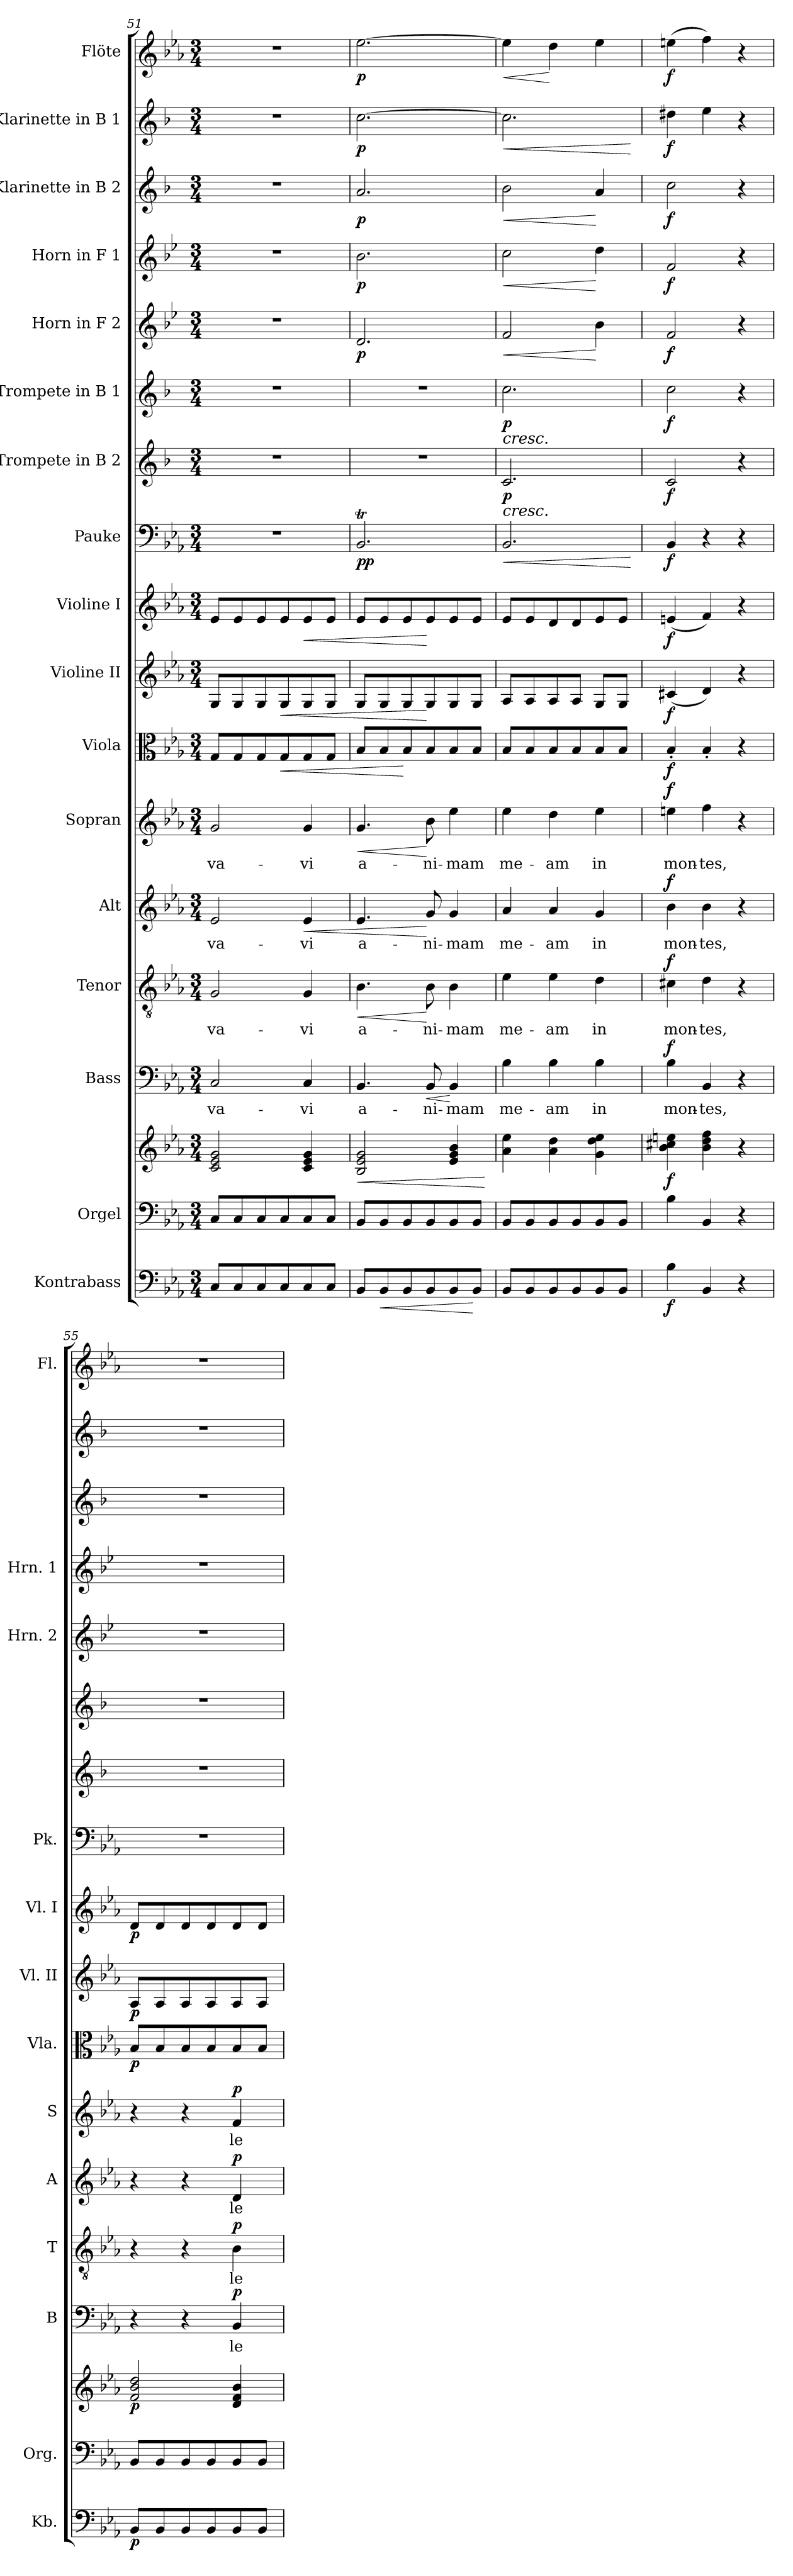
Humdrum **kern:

**kern	**dynam	**kern	**kern	**dynam	**kern	**text	**dynam	**kern	**text	**dynam	**kern	**text	**dynam	**kern	**text	**dynam	**kern	**dynam	**kern	**dynam	**kern	**dynam	**kern	**dynam	**kern	**dynam	**kern	**dynam	**kern	**dynam	**kern	**dynam	**kern	**dynam	**kern	**dynam	**kern	**dynam
*part17	*part17	*part16	*part16	*part16	*part15	*part15	*part15	*part14	*part14	*part14	*part13	*part13	*part13	*part12	*part12	*part12	*part11	*part11	*part10	*part10	*part9	*part9	*part8	*part8	*part7	*part7	*part6	*part6	*part5	*part5	*part4	*part4	*part3	*part3	*part2	*part2	*part1	*part1
*staff18	*staff18	*staff17	*staff16	*staff16/17	*staff15	*staff15	*staff15	*staff14	*staff14	*staff14	*staff13	*staff13	*staff13	*staff12	*staff12	*staff12	*staff11	*staff11	*staff10	*staff10	*staff9	*staff9	*staff8	*staff8	*staff7	*staff7	*staff6	*staff6	*staff5	*staff5	*staff4	*staff4	*staff3	*staff3	*staff2	*staff2	*staff1	*staff1
*I"Kontrabass	*	*I"Orgel	*	*	*I"Bass	*	*	*I"Tenor	*	*	*I"Alt	*	*	*I"Sopran	*	*	*I"Viola	*	*I"Violine II	*	*I"Violine I	*	*I"Pauke	*	*I"Trompete in B 2	*	*I"Trompete in B 1	*	*I"Horn in F 2	*	*I"Horn in F 1	*	*I"Klarinette in B 2	*	*I"Klarinette in B 1	*	*I"Flöte	*
*I'Kb.	*	*I'Org.	*	*	*I'B	*	*	*I'T	*	*	*I'A	*	*	*I'S	*	*	*I'Vla.	*	*I'Vl. II	*	*I'Vl. I	*	*I'Pk.	*	*	*	*	*	*I'Hrn. 2	*	*I'Hrn. 1	*	*	*	*	*	*I'Fl.	*
*clefF4	*	*clefF4	*clefG2	*	*clefF4	*	*	*clefGv2	*	*	*clefG2	*	*	*clefG2	*	*	*clefC3	*	*clefG2	*	*clefG2	*	*clefF4	*	*clefG2	*	*clefG2	*	*clefG2	*	*clefG2	*	*clefG2	*	*clefG2	*	*clefG2	*
*ITrd7c12	*	*	*	*	*	*	*	*	*	*	*	*	*	*	*	*	*	*	*	*	*	*	*	*	*ITrd1c2	*	*ITrd1c2	*	*ITrd4c7	*	*ITrd4c7	*	*ITrd1c2	*	*ITrd1c2	*	*	*
*k[b-e-a-]	*	*k[b-e-a-]	*k[b-e-a-]	*	*k[b-e-a-]	*	*	*k[b-e-a-]	*	*	*k[b-e-a-]	*	*	*k[b-e-a-]	*	*	*k[b-e-a-]	*	*k[b-e-a-]	*	*k[b-e-a-]	*	*k[b-e-a-]	*	*k[b-e-a-]	*	*k[b-e-a-]	*	*k[b-e-a-]	*	*k[b-e-a-]	*	*k[b-e-a-]	*	*k[b-e-a-]	*	*k[b-e-a-]	*
*E-:	*	*E-:	*E-:	*	*E-:	*	*	*E-:	*	*	*E-:	*	*	*E-:	*	*	*E-:	*	*E-:	*	*E-:	*	*E-:	*	*E-:	*	*E-:	*	*E-:	*	*E-:	*	*E-:	*	*E-:	*	*E-:	*
*M3/4	*	*M3/4	*M3/4	*	*M3/4	*	*	*M3/4	*	*	*M3/4	*	*	*M3/4	*	*	*M3/4	*	*M3/4	*	*M3/4	*	*M3/4	*	*M3/4	*	*M3/4	*	*M3/4	*	*M3/4	*	*M3/4	*	*M3/4	*	*M3/4	*
=51	=51	=51	=51	=51	=51	=51	=51	=51	=51	=51	=51	=51	=51	=51	=51	=51	=51	=51	=51	=51	=51	=51	=51	=51	=51	=51	=51	=51	=51	=51	=51	=51	=51	=51	=51	=51	=51	=51
!	!	!	!	!	!	!LO:LY:b	!	!	!LO:LY:b	!	!	!LO:LY:b	!	!	!LO:LY:b	!	!	!	!	!	!	!	!	!	!	!	!	!	!	!	!	!	!	!	!	!	!	!
8CC/L	.	8C/L	2c/ 2e-/ 2g/	.	2C/	-va-	.	2G/	-va-	.	2e-/	-va-	.	2g/	-va-	.	8G/L	.	8G/L	.	8e-/L	.	2.r	.	2.r	.	2.r	.	2.r	.	2.r	.	2.r	.	2.r	.	2.r	.
8CC/	.	8C/	.	.	.	.	.	.	.	.	.	.	.	.	.	.	8G/	.	8G/	.	8e-/	.	.	.	.	.	.	.	.	.	.	.	.	.	.	.	.	.
8CC/	.	8C/	.	.	.	.	.	.	.	.	.	.	.	.	.	.	8G/	.	8G/	.	8e-/	.	.	.	.	.	.	.	.	.	.	.	.	.	.	.	.	.
!	!	!	!	!	!	!	!	!	!	!	!	!	!	!	!	!	!	!LO:HP:b	!	!LO:HP:b	!	!	!	!	!	!	!	!	!	!	!	!	!	!	!	!	!	!
8CC/	.	8C/	.	.	.	.	.	.	.	.	.	.	.	.	.	.	8G/	<	8G/	<	8e-/	.	.	.	.	.	.	.	.	.	.	.	.	.	.	.	.	.
!	!	!	!	!	!	!LO:LY:b	!	!	!LO:LY:b	!	!	!LO:LY:b	!LO:HP:b	!	!LO:LY:b	!	!	!	!	!	!	!LO:HP:b	!	!	!	!	!	!	!	!	!	!	!	!	!	!	!	!
8CC/	.	8C/	4c/ 4e-/ 4g/	.	4C/	-vi	.	4G/	-vi	.	4e-/	-vi	<	4g/	-vi	.	8G/	.	8G/	.	8e-/	<	.	.	.	.	.	.	.	.	.	.	.	.	.	.	.	.
8CC/J	.	8C/J	.	.	.	.	.	.	.	.	.	.	.	.	.	.	8G/J	.	8G/J	.	8e-/J	.	.	.	.	.	.	.	.	.	.	.	.	.	.	.	.	.
=52	=52	=52	=52	=52	=52	=52	=52	=52	=52	=52	=52	=52	=52	=52	=52	=52	=52	=52	=52	=52	=52	=52	=52	=52	=52	=52	=52	=52	=52	=52	=52	=52	=52	=52	=52	=52	=52	=52
!	!	!	!	!LO:HP:b	!	!LO:LY:b	!	!	!LO:LY:b	!LO:HP:b	!	!LO:LY:b	!	!	!LO:LY:b	!LO:HP:b	!	!	!	!	!	!	!	!LO:DY:b	!	!	!	!	!	!LO:DY:b	!	!LO:DY:b	!	!LO:DY:b	!	!LO:DY:b	!	!LO:DY:b
8BBB-/L	.	8BB-/L	2B-/ 2e-/ 2g/	<	4.BB-/	a-	.	4.B-\	a-	<	4.e-/	a-	.	4.g/	a-	<	8B-/L	.	8G/L	.	8e-/L	.	2.BB-T/	pp	2.r	.	2.r	.	2.G/	p	2.e-\	p	2.g/	p	[2.b-\	p	[2.ee-\	p
!	!LO:HP:b	!	!	!	!	!	!	!	!	!	!	!	!	!	!	!	!	!	!	!	!	!	!	!	!	!	!	!	!	!	!	!	!	!	!	!	!	!
8BBB-/	<	8BB-/	.	.	.	.	.	.	.	.	.	.	.	.	.	.	8B-/	.	8G/	.	8e-/	.	.	.	.	.	.	.	.	.	.	.	.	.	.	.	.	.
8BBB-/	.	8BB-/	.	.	.	.	.	.	.	.	.	.	.	.	.	.	8B-/	[	8G/	.	8e-/	.	.	.	.	.	.	.	.	.	.	.	.	.	.	.	.	.
!	!	!	!	!	!	!LO:LY:b	!LO:HP:b	!	!LO:LY:b	!	!	!LO:LY:b	!	!	!LO:LY:b	!	!	!	!	!	!	!	!	!	!	!	!	!	!	!	!	!	!	!	!	!	!	!
8BBB-/	.	8BB-/	.	.	8BB-/	-ni-	<	8B-\	-ni-	[	8g/	-ni-	[	8b-\	-ni-	[	8B-/	.	8G/	[	8e-/	[	.	.	.	.	.	.	.	.	.	.	.	.	.	.	.	.
!	!	!	!	!	!	!LO:LY:b	!	!	!LO:LY:b	!	!	!LO:LY:b	!	!	!LO:LY:b	!	!	!	!	!	!	!	!	!	!	!	!	!	!	!	!	!	!	!	!	!	!	!
8BBB-/	.	8BB-/	4e-/ 4g/ 4b-/	.	4BB-/	-mam	[	4B-\	-mam	.	4g/	-mam	.	4ee-\	-mam	.	8B-/	.	8G/	.	8e-/	.	.	.	.	.	.	.	.	.	.	.	.	.	.	.	.	.
8BBB-/J	[	8BB-/J	.	.	.	.	.	.	.	.	.	.	.	.	.	.	8B-/J	.	8G/J	.	8e-/J	.	.	.	.	.	.	.	.	.	.	.	.	.	.	.	.	.
.	.	.	.	[	.	.	.	.	.	.	.	.	.	.	.	.	.	.	.	.	.	.	.	.	.	.	.	.	.	.	.	.	.	.	.	.	.	.
=53	=53	=53	=53	=53	=53	=53	=53	=53	=53	=53	=53	=53	=53	=53	=53	=53	=53	=53	=53	=53	=53	=53	=53	=53	=53	=53	=53	=53	=53	=53	=53	=53	=53	=53	=53	=53	=53	=53
!	!	!	!	!	!	!LO:LY:b	!	!	!LO:LY:b	!	!	!LO:LY:b	!	!	!LO:LY:b	!	!	!	!	!	!	!	!	!LO:HP:b	!	!LO:HP:b	!	!LO:HP:b	!	!LO:HP:b	!	!LO:HP:b	!	!LO:HP:b	!	!LO:HP:b	!	!LO:HP:b
!	!	!	!	!	!	!	!	!	!	!	!	!	!	!	!	!	!	!	!	!	!	!	!	!	!	!LO:DY:n=1:b	!	!LO:DY:n=1:b	!	!	!	!	!	!	!	!	!	!
8BBB-/L	.	8BB-/L	4a-\ 4ee-\	.	4B-\	me-	.	4e-\	me-	.	4a-/	me-	.	4ee-\	me-	.	8B-/L	.	8A-/L	.	8e-/L	.	2.BB-TTT/	<	2.B-/	< p	2.b-\	< p	2B-/	<	2f\	<	2a-\	<	2.b-\]	<	4ee-\]	<
8BBB-/	.	8BB-/	.	.	.	.	.	.	.	.	.	.	.	.	.	.	8B-/	.	8A-/	.	8e-/	.	.	.	.	.	.	.	.	.	.	.	.	.	.	.	.	.
!	!	!	!	!	!	!LO:LY:b	!	!	!LO:LY:b	!	!	!LO:LY:b	!	!	!LO:LY:b	!	!	!	!	!	!	!	!	!	!	!	!	!	!	!	!	!	!	!	!	!	!	!
8BBB-/	.	8BB-/	4a-\ 4dd\	.	4B-\	-am	.	4e-\	-am	.	4a-/	-am	.	4dd\	-am	.	8B-/	.	8A-/	.	8d/	.	.	.	.	.	.	.	.	.	.	.	.	.	.	.	4dd\	[
8BBB-/	.	8BB-/	.	.	.	.	.	.	.	.	.	.	.	.	.	.	8B-/	.	8A-/J	.	8d/	.	.	.	.	.	.	.	.	.	.	.	.	.	.	.	.	.
!	!	!	!	!	!	!LO:LY:b	!	!	!LO:LY:b	!	!	!LO:LY:b	!	!	!LO:LY:b	!	!	!	!	!	!	!	!	!	!	!	!	!	!	!	!	!	!	!	!	!	!	!
8BBB-/	.	8BB-/	4g\ 4dd\ 4ee-\	.	4B-\	in	.	4d\	in	.	4g/	in	.	4ee-\	in	.	8B-/	.	8G/L	.	8e-/	.	.	.	.	.	.	.	4e-\	[	4g\	[	4g/	[	.	.	4ee-\	.
8BBB-/J	.	8BB-/J	.	.	.	.	.	.	.	.	.	.	.	.	.	.	8B-/J	.	8G/J	.	8e-/J	.	.	.	.	.	.	.	.	.	.	.	.	.	.	.	.	.
.	.	.	.	.	.	.	.	.	.	.	.	.	.	.	.	.	.	.	.	.	.	.	.	[	.	.	.	.	.	.	.	.	.	.	.	[	.	.
=54	=54	=54	=54	=54	=54	=54	=54	=54	=54	=54	=54	=54	=54	=54	=54	=54	=54	=54	=54	=54	=54	=54	=54	=54	=54	=54	=54	=54	=54	=54	=54	=54	=54	=54	=54	=54	=54	=54
!	!LO:DY:b	!	!	!LO:DY:b	!	!LO:LY:b	!LO:DY:a	!	!LO:LY:b	!LO:DY:a	!	!LO:LY:b	!LO:DY:a	!	!LO:LY:b	!LO:DY:a	!	!LO:DY:b	!	!LO:DY:b	!	!LO:DY:b	!	!LO:DY:b	!	!LO:DY:b	!	!LO:DY:b	!	!LO:DY:b	!	!LO:DY:b	!	!LO:DY:b	!	!LO:DY:b	!	!LO:DY:b
4BB-\	f	4B-\	4b-\ 4cc#X\ 4een\	f	4B-\	mon-	f	4c#X\	mon-	f	4b-\	mon-	f	4een\	mon-	f	4B-'</	f	(<4c#X/	f	(4en/	f	4BB-/	f	2B-/	f	2b-\	f	2B-/	f	2B-/	f	2b-\	f	4cc#X\	f	(>4een\	f
!	!	!	!	!	!	!LO:LY:b	!	!	!LO:LY:b	!	!	!LO:LY:b	!	!	!LO:LY:b	!	!	!	!	!	!	!	!	!	!	!	!	!	!	!	!	!	!	!	!	!	!	!
4BBB-/	.	4BB-/	4b-\ 4dd\ 4ff\	.	4BB-/	-tes,	.	4d\	-tes,	.	4b-\	-tes,	.	4ff\	-tes,	.	4B-'</	.	4d/)	.	4f/)	.	4r	.	.	.	.	.	.	.	.	.	.	.	4dd\	.	4ff\)	.
4r	.	4r	4r	.	4r	.	.	4r	.	.	4r	.	.	4r	.	.	4r	.	4r	.	4r	.	4r	.	4r	[	4r	[	4r	.	4r	.	4r	.	4r	.	4r	.
=55	=55	=55	=55	=55	=55	=55	=55	=55	=55	=55	=55	=55	=55	=55	=55	=55	=55	=55	=55	=55	=55	=55	=55	=55	=55	=55	=55	=55	=55	=55	=55	=55	=55	=55	=55	=55	=55	=55
!	!LO:DY:b	!	!	!LO:DY:b	!	!	!	!	!	!	!	!	!	!	!	!	!	!LO:DY:b	!	!LO:DY:b	!	!LO:DY:b	!	!	!	!	!	!	!	!	!	!	!	!	!	!	!	!
8BBB-/L	p	8BB-/L	2f/ 2b-/ 2dd/	p	4r	.	.	4r	.	.	4r	.	.	4r	.	.	8B-/L	p	8A-/L	p	8d/L	p	2.r	.	2.r	.	2.r	.	2.r	.	2.r	.	2.r	.	2.r	.	2.r	.
8BBB-/	.	8BB-/	.	.	.	.	.	.	.	.	.	.	.	.	.	.	8B-/	.	8A-/	.	8d/	.	.	.	.	.	.	.	.	.	.	.	.	.	.	.	.	.
8BBB-/	.	8BB-/	.	.	4r	.	.	4r	.	.	4r	.	.	4r	.	.	8B-/	.	8A-/	.	8d/	.	.	.	.	.	.	.	.	.	.	.	.	.	.	.	.	.
8BBB-/	.	8BB-/	.	.	.	.	.	.	.	.	.	.	.	.	.	.	8B-/	.	8A-/	.	8d/	.	.	.	.	.	.	.	.	.	.	.	.	.	.	.	.	.
!	!	!	!	!	!	!LO:LY:b	!LO:DY:a	!	!LO:LY:b	!LO:DY:a	!	!LO:LY:b	!LO:DY:a	!	!LO:LY:b	!LO:DY:a	!	!	!	!	!	!	!	!	!	!	!	!	!	!	!	!	!	!	!	!	!	!
8BBB-/	.	8BB-/	4d/ 4f/ 4b-/	.	4BB-/	le-	p	4B-\	le-	p	4d/	le-	p	4f/	le-	p	8B-/	.	8A-/	.	8d/	.	.	.	.	.	.	.	.	.	.	.	.	.	.	.	.	.
8BBB-/J	.	8BB-/J	.	.	.	.	.	.	.	.	.	.	.	.	.	.	8B-/J	.	8A-/J	.	8d/J	.	.	.	.	.	.	.	.	.	.	.	.	.	.	.	.	.
=	=	=	=	=	=	=	=	=	=	=	=	=	=	=	=	=	=	=	=	=	=	=	=	=	=	=	=	=	=	=	=	=	=	=	=	=	=	=
*-	*-	*-	*-	*-	*-	*-	*-	*-	*-	*-	*-	*-	*-	*-	*-	*-	*-	*-	*-	*-	*-	*-	*-	*-	*-	*-	*-	*-	*-	*-	*-	*-	*-	*-	*-	*-	*-	*-
